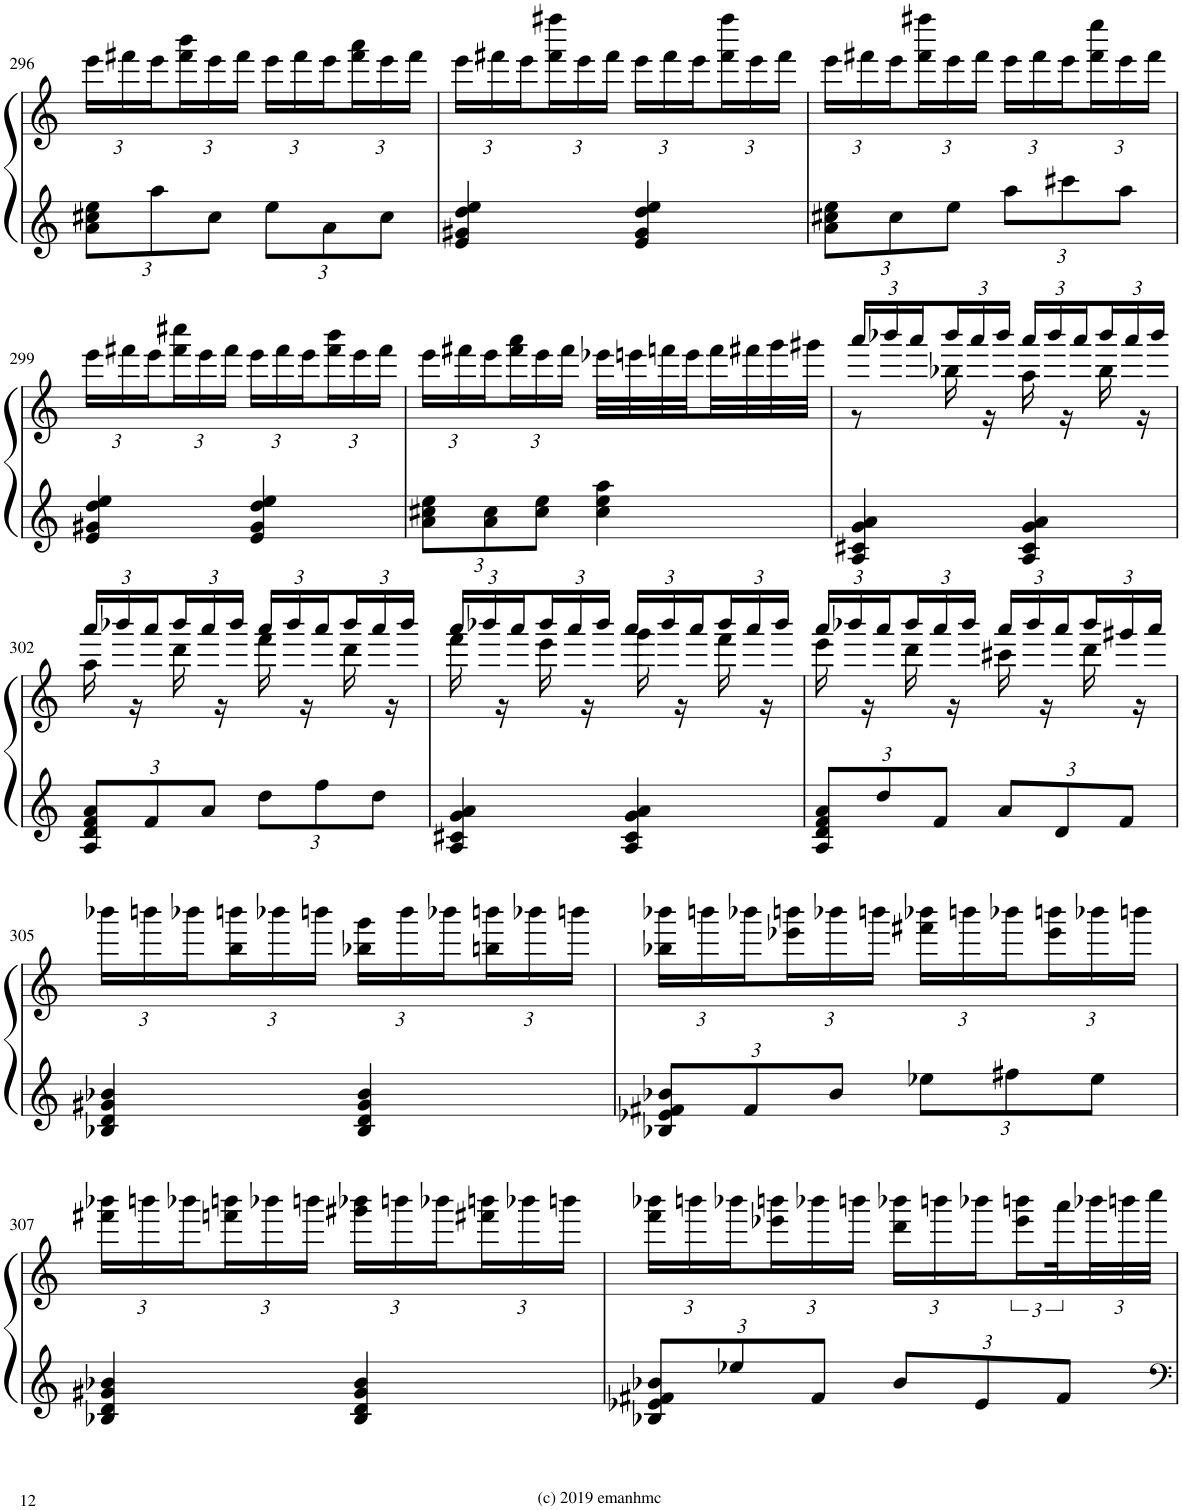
**kern	**kern
*part1	*part1
*staff2	*staff1
*I"Piano	*
*I'Pno.	*
!!LO:PB:g=z
*clefG2	*clefG2
*k[]	*k[]
*M2/4	*M2/4
*Xbrackettup	*Xbrackettup
=296	=296
12a\ 12cc#X\ 12ee\L	24eee\LL
.	24fff#X\
12aa\	24eee\
.	24fff#\ 24bbb\
12cc#\J	24eee\
.	24fff#\JJ
12ee\L	24eee\LL
.	24fff#\
12a\	24eee\
.	24fff#\ 24aaa\
12cc#\J	24eee\
.	24fff#\JJ
=297	=297
4e/ 4g#X/ 4dd/ 4ee/	24eee\LL
.	24fff#X\
.	24eee\
.	24fff#\ 24ffff#X\
.	24eee\
.	24fff#\JJ
4e/ 4g#/ 4dd/ 4ee/	24eee\LL
.	24fff#\
.	24eee\
.	24fff#\ 24ffff#\
.	24eee\
.	24fff#\JJ
=298	=298
12a\ 12cc#X\ 12ee\L	24eee\LL
.	24fff#X\
12cc#\	24eee\
.	24fff#\ 24ffff#X\
12ee\J	24eee\
.	24fff#\JJ
12aa\L	24eee\LL
.	24fff#\
12ccc#X\	24eee\
.	24fff#\ 24eeee\
12aa\J	24eee\
.	24fff#\JJ
!!LO:LB:g=z
=299	=299
4e/ 4g#X/ 4dd/ 4ee/	24eee\LL
.	24fff#X\
.	24eee\
.	24fff#\ 24cccc#X\
.	24eee\
.	24fff#\JJ
4e/ 4g#/ 4dd/ 4ee/	24eee\LL
.	24fff#\
.	24eee\
.	24fff#\ 24bbb\
.	24eee\
.	24fff#\JJ
=300	=300
12a\ 12cc#X\ 12ee\L	24eee\LL
.	24fff#X\
12a\ 12cc#\	24eee\
.	24fff#\ 24aaa\
12cc#\ 12ee\J	24eee\
.	24fff#\JJ
4cc#\ 4ee\ 4aa\	32eee-X\LLL
.	32eeen\
.	32fffn\
.	32eee\
.	32fff\
.	32fff#X\
.	32ggg\
.	32ggg#X\JJJ
=301	=301
*	*^
4A/ 4c#X/ 4g/ 4a/	24aaa/LL	8r
.	24bbb-X/	.
.	24aaa/	.
.	24bbb-/	16bb-X\
.	24aaa/	.
.	.	16r
.	24bbb-/JJ	.
4A/ 4c#/ 4g/ 4a/	24aaa/LL	16aa\
.	24bbb-/	.
.	.	16r
.	24aaa/	.
.	24bbb-/	16bb-\
.	24aaa/	.
.	.	16r
.	24bbb-/JJ	.
!!LO:LB:g=z	!!
=302	=302	=302
12A/ 12d/ 12f/ 12a/L	24aaa/LL	16aa\
.	24bbb-X/	.
.	.	16r
12f/	24aaa/	.
.	24bbb-/	16ddd\
12a/J	24aaa/	.
.	.	16r
.	24bbb-/JJ	.
12dd\L	24aaa/LL	16fff\
.	24bbb-/	.
.	.	16r
12ff\	24aaa/	.
.	24bbb-/	16ddd\
12dd\J	24aaa/	.
.	.	16r
.	24bbb-/JJ	.
=303	=303	=303
4A/ 4c#X/ 4g/ 4a/	24aaa/LL	16fff\
.	24bbb-X/	.
.	.	16r
.	24aaa/	.
.	24bbb-/	16eee\
.	24aaa/	.
.	.	16r
.	24bbb-/JJ	.
4A/ 4c#/ 4g/ 4a/	24aaa/LL	16ggg\
.	24bbb-/	.
.	.	16r
.	24aaa/	.
.	24bbb-/	16fff\
.	24aaa/	.
.	.	16r
.	24bbb-/JJ	.
=304	=304	=304
12A/ 12d/ 12f/ 12a/L	24aaa/LL	16eee\
.	24bbb-X/	.
.	.	16r
12dd/	24aaa/	.
.	24bbb-/	16ddd\
12f/J	24aaa/	.
.	.	16r
.	24bbb-/JJ	.
12a/L	24aaa/LL	16ccc#X\
.	24bbb-/	.
.	.	16r
12d/	24aaa/	.
.	24bbb-/	16ddd\
12f/J	24ggg#X/	.
.	.	16r
.	24aaa/JJ	.
*	*v	*v
!!LO:LB:g=z
=305	=305
4B-X/ 4d/ 4g#X/ 4b-X/	24bbb-X\LL
.	24bbbn\
.	24bbb-X\
.	24bb\ 24bbbn\
.	24bbb-X\
.	24bbbn\JJ
4B-/ 4d/ 4g#/ 4b-/	24bb-X\ 24ggg\LL
.	24bbb\
.	24bbb-X\
.	24bbn\ 24bbbn\
.	24bbb-X\
.	24bbbn\JJ
=306	=306
12B-X/ 12e-X/ 12f#X/ 12b-X/L	24bb-X\ 24bbb-X\LL
.	24bbbn\
12f#/	24bbb-X\
.	24eee-X\ 24bbbn\
12b-/J	24bbb-X\
.	24bbbn\JJ
12ee-X\L	24fff#X\ 24bbb-X\LL
.	24bbbn\
12ff#X\	24bbb-X\
.	24eee-\ 24bbbn\
12ee-\J	24bbb-X\
.	24bbbn\JJ
!!LO:LB:g=z
=307	=307
4B-X/ 4d/ 4g#X/ 4b-X/	24fff#X\ 24bbb-X\LL
.	24bbbn\
.	24bbb-X\
.	24fffn\ 24bbbn\
.	24bbb-X\
.	24bbbn\JJ
4B-/ 4d/ 4g#/ 4b-/	24ggg#X\ 24bbb-X\LL
.	24bbbn\
.	24bbb-X\
.	24fff#X\ 24bbbn\
.	24bbb-X\
.	24bbbn\JJ
=308	=308
12B-X/ 12e-X/ 12f#X/ 12b-X/L	24fff\ 24bbb-X\LL
.	24bbbn\
12ee-X/	24bbb-X\
.	24eee-X\ 24bbbn\
12f#/J	24bbb-X\
.	24bbbn\JJ
12b-/L	24ddd\ 24bbb-X\LL
.	24bbbn\
12e-/	24bbb-X\
*	*brackettup
.	24eee-\ 24bbbn\
12f#/J	48aaa\L
*	*Xbrackettup
.	48bbb-X\
.	48bbbn\
.	48cccc\JJJ
=	=
*-	*-
